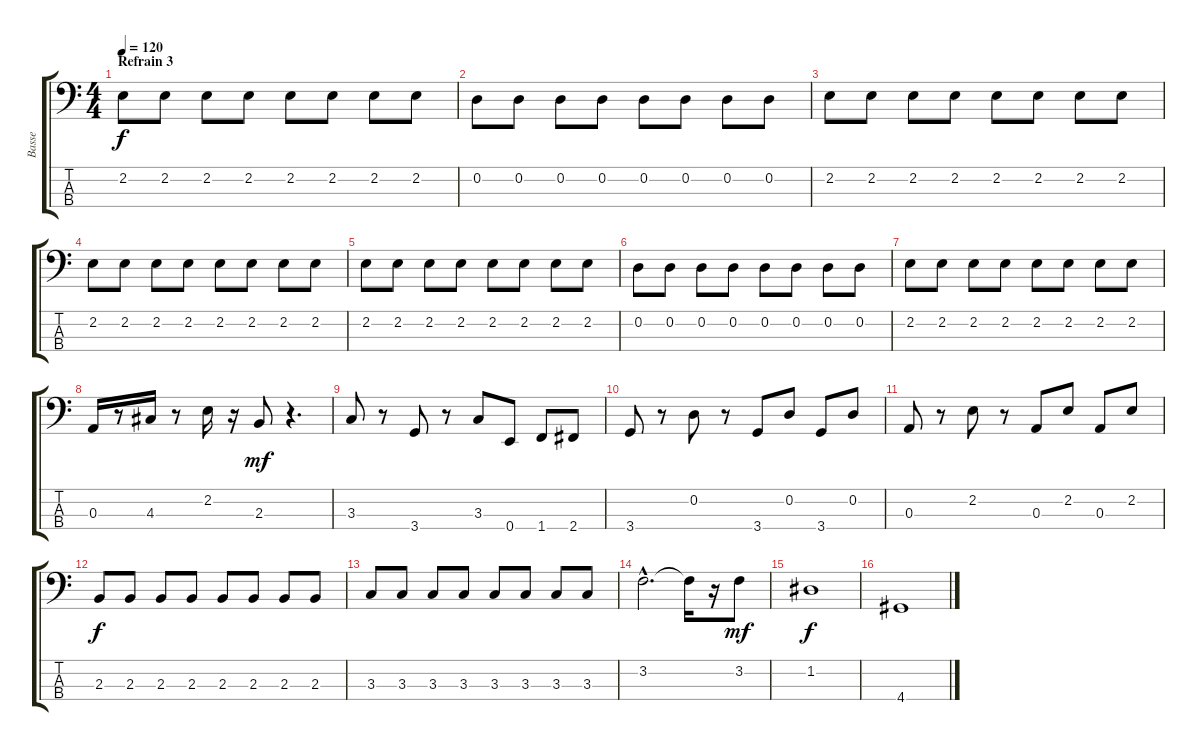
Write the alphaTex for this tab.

\track ("Basse" "Basse") {instrument electricbassfinger}
\staff {score tabs}
\tuning (G2 D2 A1 E1) {hide}
\ts (4 4)
\section ("" "Refrain 3")
\tempo 120
\clef f4
\ks c
2.2.8{dy f} 2.2.8 2.2.8 2.2.8 2.2.8 2.2.8 2.2.8 2.2.8 |
0.2.8 0.2.8 0.2.8 0.2.8 0.2.8 0.2.8 0.2.8 0.2.8 |
2.2.8 2.2.8 2.2.8 2.2.8 2.2.8 2.2.8 2.2.8 2.2.8 |
2.2.8 2.2.8 2.2.8 2.2.8 2.2.8 2.2.8 2.2.8 2.2.8 |
2.2.8 2.2.8 2.2.8 2.2.8 2.2.8 2.2.8 2.2.8 2.2.8 |
0.2.8 0.2.8 0.2.8 0.2.8 0.2.8 0.2.8 0.2.8 0.2.8 |
2.2.8 2.2.8 2.2.8 2.2.8 2.2.8 2.2.8 2.2.8 2.2.8 |
0.3.16 r.8 4.3.16 r.8 2.2.16 r.16 2.3.8{dy mf} r.4{d} |
3.3.8 r.8 3.4.8 r.8 3.3.8 0.4.8 1.4.8 2.4.8 |
3.4.8 r.8 0.2.8 r.8 3.4.8 0.2.8 3.4.8 0.2.8 |
0.3.8 r.8 2.2.8 r.8 0.3.8 2.2.8 0.3.8 2.2.8 |
2.3.8{dy f} 2.3.8 2.3.8 2.3.8 2.3.8 2.3.8 2.3.8 2.3.8 |
3.3.8 3.3.8 3.3.8 3.3.8 3.3.8 3.3.8 3.3.8 3.3.8 |
3.2{hac}.2{d} 3.2{t}.16 r.16 3.2.8{dy mf} |
1.2.1{dy f} |
4.4.1
